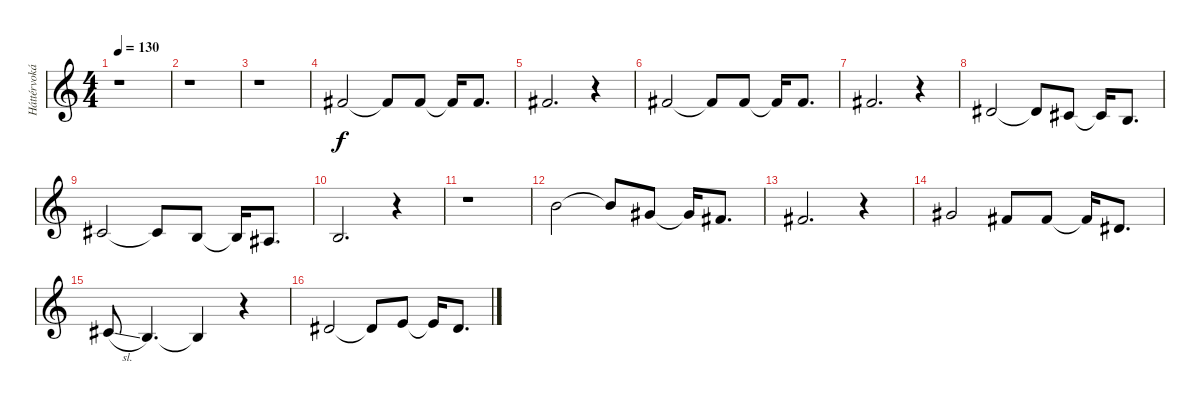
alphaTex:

\track ("Háttérvokál" "Háttérvoká") {instrument choiraahs}
\staff {score}
\tuning (E4 B3 G3 D3 A2 E2) {hide}
\ts (4 4)
\tempo 130
\clef g2
\ks c
r.1{dy f} |
r.1 |
r.1 |
2.1.2 2.1{t}.8 2.1.8 2.1{t}.16 2.1.8{d} |
2.1.2{d} r.4 |
2.1.2 2.1{t}.8 2.1.8 2.1{t}.16 2.1.8{d} |
2.1.2{d} r.4 |
4.2.2 4.2{t}.8 2.2.8 2.2{t}.16 0.2.8{d} |
2.2.2 2.2{t}.8 0.2.8 0.2{t}.16 3.3.8{d} |
0.2.2{d} r.4 |
r.1 |
7.1.2 7.1{t}.8 4.1.8 4.1{t}.16 2.1.8{d} |
2.1.2{d} r.4 |
4.1.2 2.1.8 2.1.8 2.1{t}.16 4.2.8{d} |
2.2{sl}.8 0.2.4{d} 0.2{t}.4 r.4 |
4.2.2 4.2{t}.8 0.1.8 0.1{t}.16 4.2.8{d}
